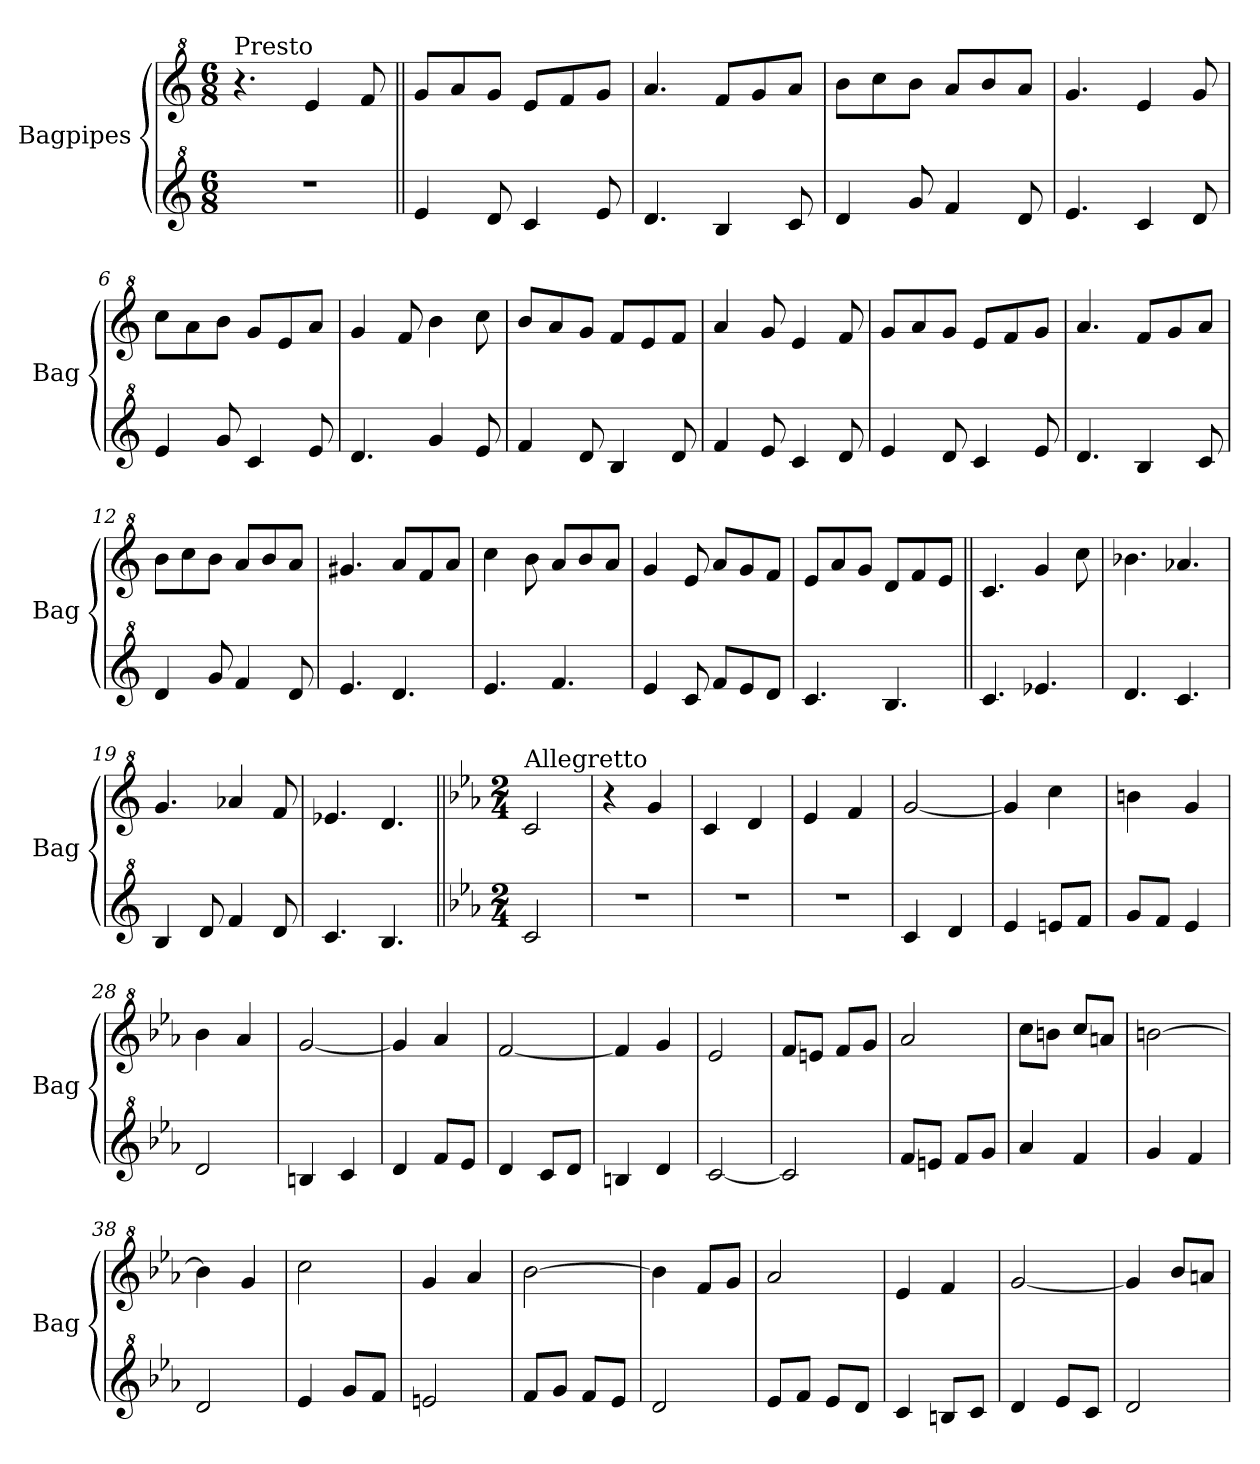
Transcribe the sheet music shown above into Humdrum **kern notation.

**kern	**kern
*part2	*part1
*staff2	*staff1
*I"Bagpipes	*I"Bagpipes
*I'Bag	*I'Bag
*clefG^2	*clefG^2
*k[]	*k[]
*C:	*C:
*M6/8	*M6/8
=1	=1
!	!LO:TX:a:t=Presto
2.r	4.r
.	4ee/
.	8ff/
=2||	=2||
4ee/	8gg/L
.	8aa/
8dd/	8gg/J
4cc/	8ee/L
.	8ff/
8ee/	8gg/J
=3	=3
4.dd/	4.aa/
4b/	8ff/L
.	8gg/
8cc/	8aa/J
=4	=4
4dd/	8bb\L
.	8ccc\
8gg/	8bb\J
4ff/	8aa/L
.	8bb/
8dd/	8aa/J
=5	=5
4.ee/	4.gg/
4cc/	4ee/
8dd/	8gg/
=6	=6
4ee/	8ccc\L
.	8aa\
8gg/	8bb\J
4cc/	8gg/L
.	8ee/
8ee/	8aa/J
=7	=7
4.dd/	4gg/
.	8ff/
4gg/	4bb\
8ee/	8ccc\
!!LO:LB:g=z
=8	=8
4ff/	8bb/L
.	8aa/
8dd/	8gg/J
4b/	8ff/L
.	8ee/
8dd/	8ff/J
=9	=9
4ff/	4aa/
8ee/	8gg/
4cc/	4ee/
8dd/	8ff/
=10	=10
4ee/	8gg/L
.	8aa/
8dd/	8gg/J
4cc/	8ee/L
.	8ff/
8ee/	8gg/J
=11	=11
4.dd/	4.aa/
4b/	8ff/L
.	8gg/
8cc/	8aa/J
=12	=12
4dd/	8bb\L
.	8ccc\
8gg/	8bb\J
4ff/	8aa/L
.	8bb/
8dd/	8aa/J
=13	=13
4.ee/	4.gg#X/
4.dd/	8aa/L
.	8ff/
.	8aa/J
=14	=14
4.ee/	4ccc\
.	8bb\
4.ff/	8aa/L
.	8bb/
.	8aa/J
!!LO:LB:g=z
=15	=15
4ee/	4gg/
8cc/	8ee/
8ff/L	8aa/L
8ee/	8gg/
8dd/J	8ff/J
=16	=16
4.cc/	8ee/L
.	8aa/
.	8gg/J
4.b/	8dd/L
.	8ff/
.	8ee/J
=17||	=17||
4.cc/	4.cc/
4.ee-X/	4gg/
.	8ccc\
=18	=18
4.dd/	4.bb-X\
4.cc/	4.aa-X/
=19	=19
4b/	4.gg/
8dd/	.
4ff/	4aa-X/
8dd/	8ff/
=20	=20
4.cc/	4.ee-X/
4.b/	4.dd/
=21||	=21||
*k[b-e-a-]	*k[b-e-a-]
*E-:	*E-:
*M2/4	*M2/4
!	!LO:TX:a:t=Allegretto
2cc/	2cc/
=22	=22
2r	4r
.	4gg/
=23	=23
2r	4cc/
.	4dd/
=24	=24
2r	4ee-/
.	4ff/
=25	=25
4cc/	[2gg/
4dd/	.
!!LO:LB:g=z
=26	=26
4ee-/	4gg/]
8een/L	4ccc\
8ff/J	.
=27	=27
8gg/L	4bbn\
8ff/J	.
4ee-/	4gg/
=28	=28
2dd/	4bb-\
.	4aa-/
=29	=29
4bn/	[2gg/
4cc/	.
=30	=30
4dd/	4gg/]
8ff/L	4aa-/
8ee-/J	.
=31	=31
4dd/	[2ff/
8cc/L	.
8dd/J	.
=32	=32
4bn/	4ff/]
4dd/	4gg/
=33	=33
[2cc/	2ee-/
=34	=34
2cc/]	8ff/L
.	8een/J
.	8ff/L
.	8gg/J
=35	=35
8ff/L	2aa-/
8een/J	.
8ff/L	.
8gg/J	.
=36	=36
4aa-/	8ccc\L
.	8bbn\J
4ff/	8ccc/L
.	8aan/J
=37	=37
4gg/	[2bbn\
4ff/	.
=38	=38
2dd/	4bb\]
.	4gg/
!!LO:LB:g=z
=39	=39
4ee-/	2ccc\
8gg/L	.
8ff/J	.
=40	=40
2een/	4gg/
.	4aa-/
=41	=41
8ff/L	[2bb-\
8gg/J	.
8ff/L	.
8ee-/J	.
=42	=42
2dd/	4bb-\]
.	8ff/L
.	8gg/J
=43	=43
8ee-/L	2aa-/
8ff/J	.
8ee-/L	.
8dd/J	.
=44	=44
4cc/	4ee-/
8bn/L	4ff/
8cc/J	.
=45	=45
4dd/	[2gg/
8ee-/L	.
8cc/J	.
=46	=46
2dd/	4gg/]
.	8bb-/L
.	8aan/J
=	=
*-	*-
